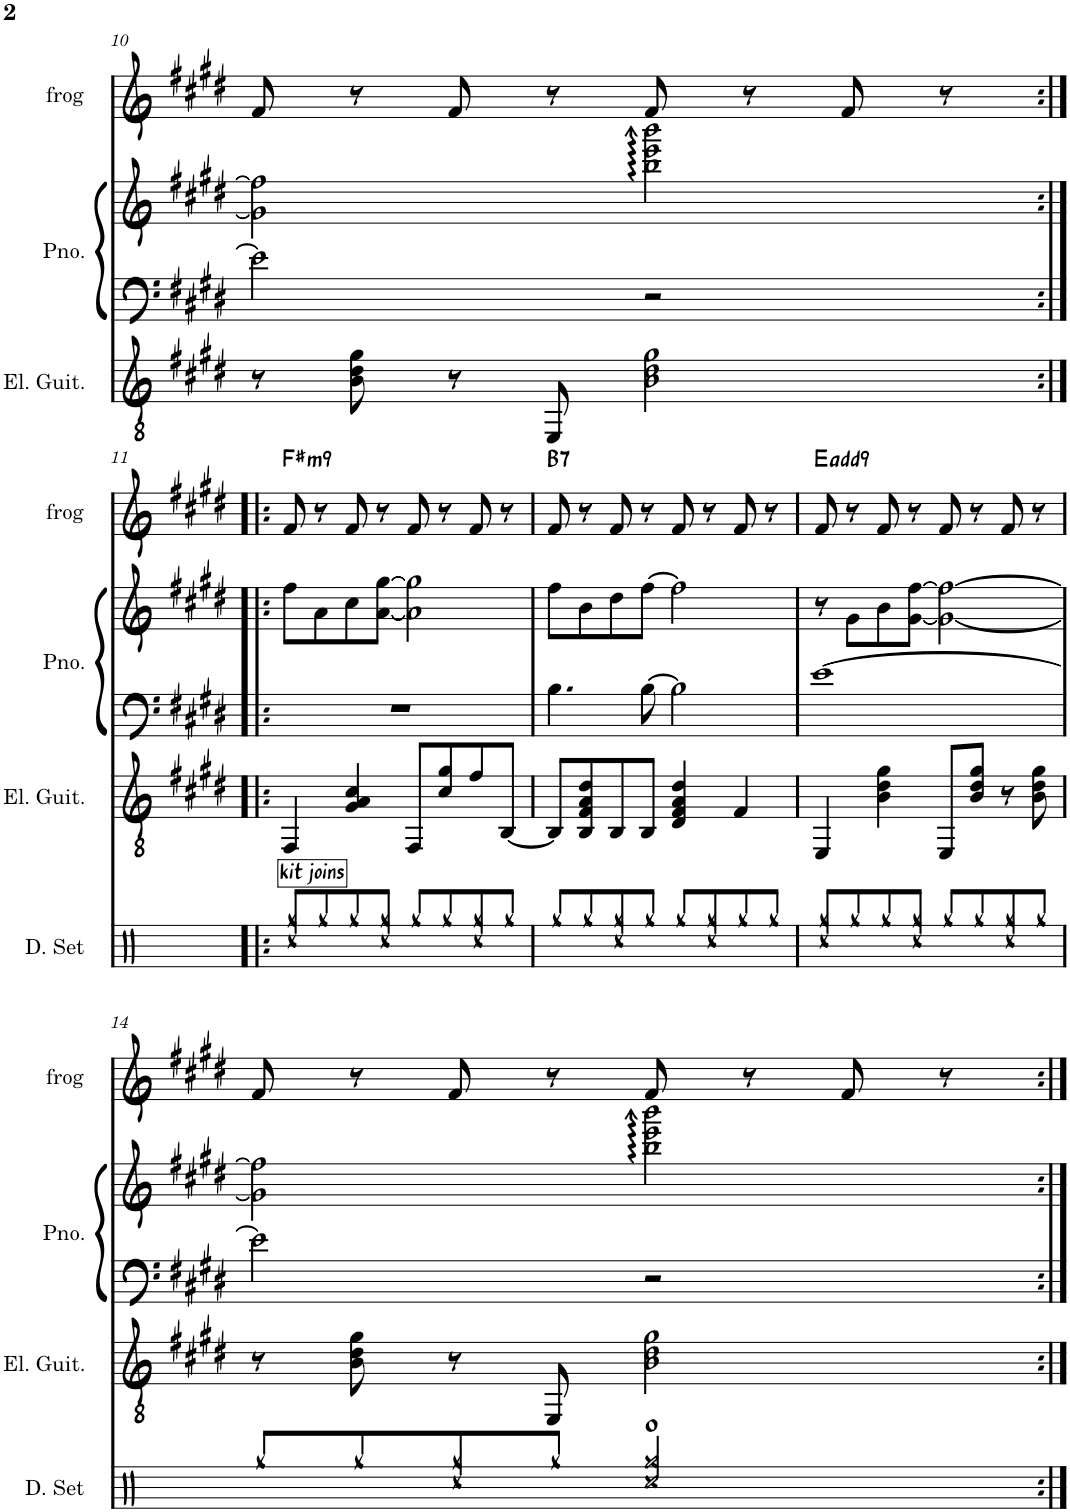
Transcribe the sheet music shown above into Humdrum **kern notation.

**kern	**kern	**kern	**kern	**harte
*part3	*part2	*part2	*part1	*part1
*staff4	*staff3	*staff2	*staff1	*
*I"Electric Guitar	*I"Piano	*	*I"frog	*
*I'El. Guit.	*I'Pno.	*	*I'frog	*
!!LO:PB:g=z
*clefGv2	*clefF4	*clefG2	*clefG2	*
*k[f#c#g#d#]	*k[f#c#g#d#]	*k[f#c#g#d#]	*k[f#c#g#d#]	*
*M4/4	*M4/4	*M4/4	*M4/4	*
=10	=10	=10	=10	=10
8r	2e\]	2g#\] 2ff#\]	8f#/	.
8B\ 8d#\ 8g#\	.	.	8r	.
8r	.	.	8f#/	.
8EE/	.	.	8r	.
2B\ 2d#\ 2g#\	2r	2bb\ 2eee\ 2bbb\	8f#/	.
.	.	.	8r	.
.	.	.	8f#/	.
.	.	.	8r	.
!!LO:LB:g=z
=11:|!|:	=11:|!|:	=11:|!|:	=11:|!|:	=11:|!|:
!	!	!	!	!LO:H:kt=m9
4FF#/	1r	8ff#\L	8f#/	F#:min9
.	.	8a\	8r	.
4G#/ 4A/ 4c#/	.	8cc#\	8f#/	.
.	.	[8a\ [8gg#\J	8r	.
8FF#/L	.	2a\] 2gg#\]	8f#/	.
8c#/ 8g#/	.	.	8r	.
8f#/	.	.	8f#/	.
[8BB/J	.	.	8r	.
=12	=12	=12	=12	=12
!	!	!	!	!LO:H:kt=7
8BB/L]	4.B\	8ff#\L	8f#/	B:7
8BB/ 8F#/ 8A/ 8d#/	.	8b\	8r	.
8BB/	.	8dd#\	8f#/	.
8BB/J	[8B\	[8ff#\J	8r	.
4D#/ 4F#/ 4A/ 4d#/	2B\]	2ff#\]	8f#/	.
.	.	.	8r	.
4F#/	.	.	8f#/	.
.	.	.	8r	.
=13	=13	=13	=13	=13
4EE/	[1e	8r	8f#/	E:maj(9)
.	.	8g#\L	8r	.
4B\ 4d#\ 4g#\	.	8b\	8f#/	.
.	.	[8g#\ [8ff#\J	8r	.
8EE/L	.	2g#\_ 2ff#\_	8f#/	.
8B/ 8d#/ 8g#/J	.	.	8r	.
8r	.	.	8f#/	.
8B\ 8d#\ 8g#\	.	.	8r	.
!!LO:LB:g=z
=14	=14	=14	=14	=14
8r	2e\]	2g#\] 2ff#\]	8f#/	.
8B\ 8d#\ 8g#\	.	.	8r	.
8r	.	.	8f#/	.
8EE/	.	.	8r	.
2B\ 2d#\ 2g#\	2r	2bb\ 2eee\ 2bbb\	8f#/	.
.	.	.	8r	.
.	.	.	8f#/	.
.	.	.	8r	.
=:|!	=:|!	=:|!	=:|!	=:|!
*-	*-	*-	*-	*-
